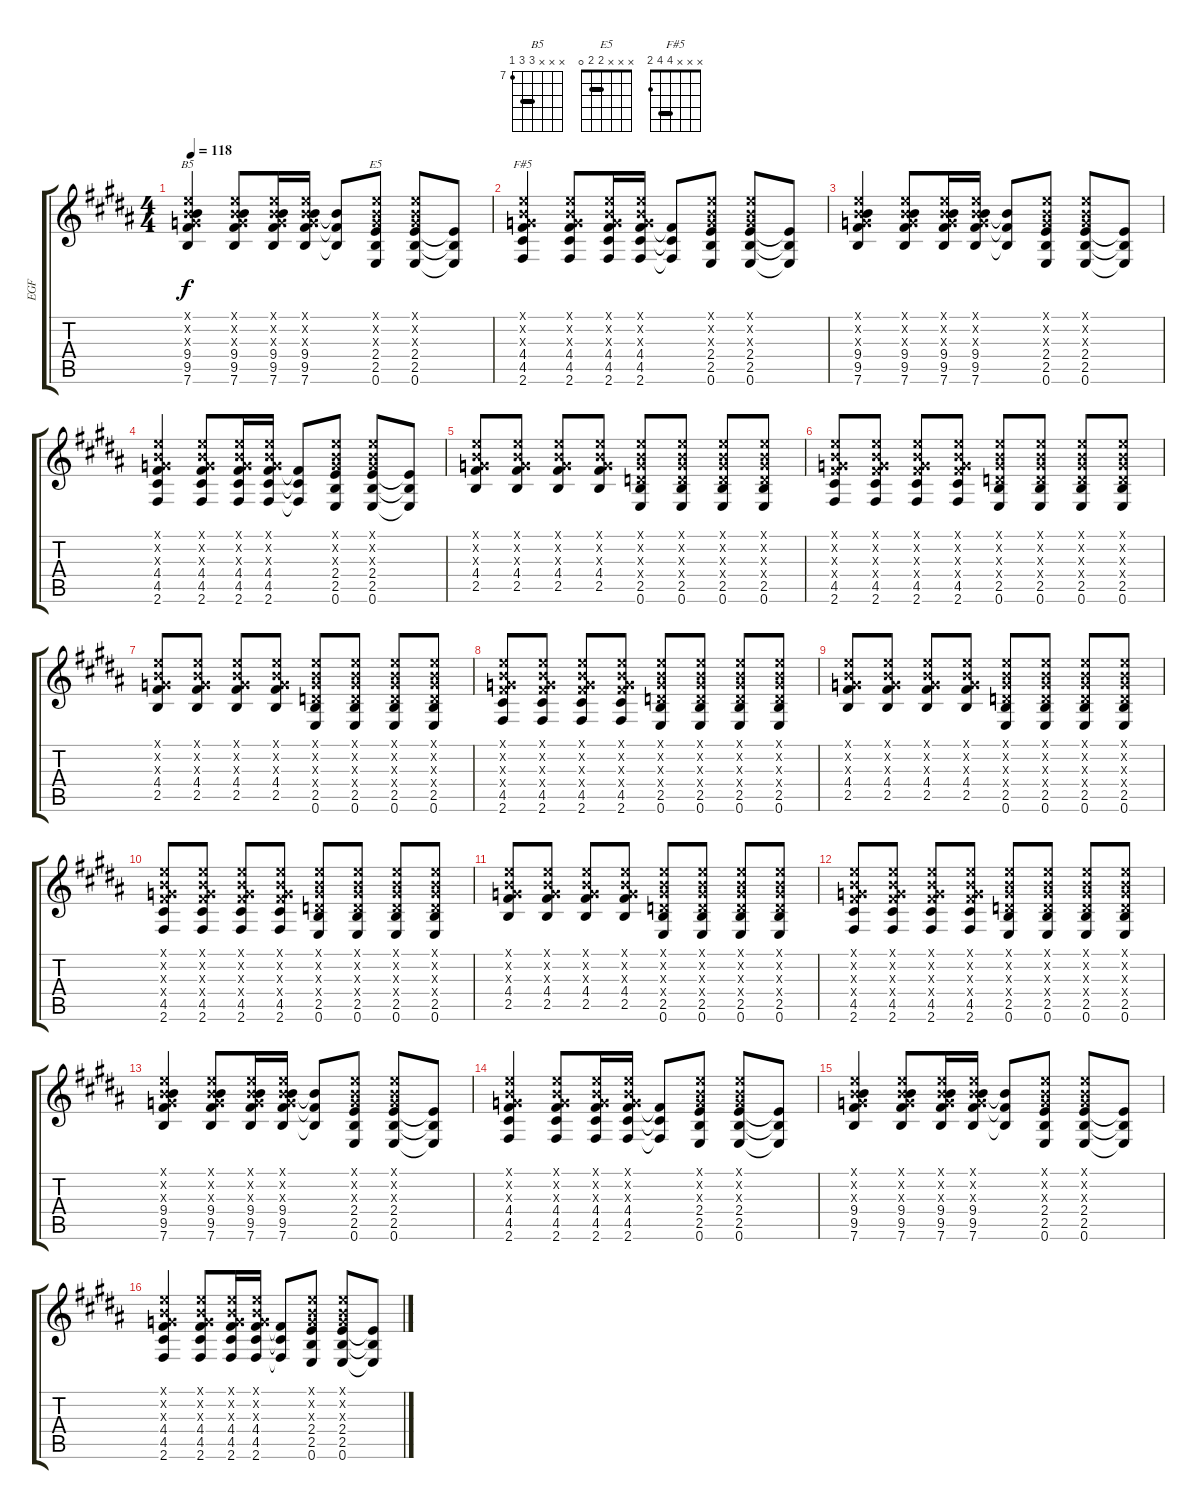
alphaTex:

\track ("EGF" "EGF") {instrument distortionguitar}
\staff {score tabs}
\tuning (E4 B3 G3 D3 A2 E2) {hide}
\chord ("B5" x x x 9 9 7) {firstfret 7 barre 9}
\chord ("E5" x x x 2 2 0) {barre 2}
\chord ("F#5" x x x 4 4 2) {barre 4}
\ts (4 4)
\tempo 118
\clef g2
\ks b
(0.1{x} 0.2{x} 0.3{x} 9.4 9.5 7.6).4{ch "B5" dy f} (0.1{x} 0.2{x} 0.3{x} 9.4 9.5 7.6).8 (0.1{x} 0.2{x} 0.3{x} 9.4 9.5 7.6).16 (0.1{x} 0.2{x} 0.3{x} 9.4 9.5 7.6).16 (9.4{t} 9.5{t} 7.6{t}).8 (0.1{x} 0.2{x} 0.3{x} 2.4 2.5 0.6).8{ch "E5"} (0.1{x} 0.2{x} 0.3{x} 2.4 2.5 0.6).8 (2.4{t} 2.5{t} 0.6{t}).8 |
(0.1{x} 0.2{x} 0.3{x} 4.4 4.5 2.6).4{ch "F#5"} (0.1{x} 0.2{x} 0.3{x} 4.4 4.5 2.6).8 (0.1{x} 0.2{x} 0.3{x} 4.4 4.5 2.6).16 (0.1{x} 0.2{x} 0.3{x} 4.4 4.5 2.6).16 (4.4{t} 4.5{t} 2.6{t}).8 (0.1{x} 0.2{x} 0.3{x} 2.4 2.5 0.6).8 (0.1{x} 0.2{x} 0.3{x} 2.4 2.5 0.6).8 (2.4{t} 2.5{t} 0.6{t}).8 |
(0.1{x} 0.2{x} 0.3{x} 9.4 9.5 7.6).4 (0.1{x} 0.2{x} 0.3{x} 9.4 9.5 7.6).8 (0.1{x} 0.2{x} 0.3{x} 9.4 9.5 7.6).16 (0.1{x} 0.2{x} 0.3{x} 9.4 9.5 7.6).16 (9.4{t} 9.5{t} 7.6{t}).8 (0.1{x} 0.2{x} 0.3{x} 2.4 2.5 0.6).8 (0.1{x} 0.2{x} 0.3{x} 2.4 2.5 0.6).8 (2.4{t} 2.5{t} 0.6{t}).8 |
(0.1{x} 0.2{x} 0.3{x} 4.4 4.5 2.6).4 (0.1{x} 0.2{x} 0.3{x} 4.4 4.5 2.6).8 (0.1{x} 0.2{x} 0.3{x} 4.4 4.5 2.6).16 (0.1{x} 0.2{x} 0.3{x} 4.4 4.5 2.6).16 (4.4{t} 4.5{t} 2.6{t}).8 (0.1{x} 0.2{x} 0.3{x} 2.4 2.5 0.6).8 (0.1{x} 0.2{x} 0.3{x} 2.4 2.5 0.6).8 (2.4{t} 2.5{t} 0.6{t}).8 |
(0.1{x} 0.2{x} 0.3{x} 4.4 2.5).8 (0.1{x} 0.2{x} 0.3{x} 4.4 2.5).8 (0.1{x} 0.2{x} 0.3{x} 4.4 2.5).8 (0.1{x} 0.2{x} 0.3{x} 4.4 2.5).8 (0.1{x} 0.2{x} 0.3{x} 0.4{x} 2.5 0.6).8 (0.1{x} 0.2{x} 0.3{x} 0.4{x} 2.5 0.6).8 (0.1{x} 0.2{x} 0.3{x} 0.4{x} 2.5 0.6).8 (0.1{x} 0.2{x} 0.3{x} 0.4{x} 2.5 0.6).8 |
(0.1{x} 0.2{x} 0.3{x} 4.4{x} 4.5 2.6).8 (0.1{x} 0.2{x} 0.3{x} 4.4{x} 4.5 2.6).8 (0.1{x} 0.2{x} 0.3{x} 4.4{x} 4.5 2.6).8 (0.1{x} 0.2{x} 0.3{x} 4.4{x} 4.5 2.6).8 (0.1{x} 0.2{x} 0.3{x} 0.4{x} 2.5 0.6).8 (0.1{x} 0.2{x} 0.3{x} 0.4{x} 2.5 0.6).8 (0.1{x} 0.2{x} 0.3{x} 0.4{x} 2.5 0.6).8 (0.1{x} 0.2{x} 0.3{x} 0.4{x} 2.5 0.6).8 |
(0.1{x} 0.2{x} 0.3{x} 4.4 2.5).8 (0.1{x} 0.2{x} 0.3{x} 4.4 2.5).8 (0.1{x} 0.2{x} 0.3{x} 4.4 2.5).8 (0.1{x} 0.2{x} 0.3{x} 4.4 2.5).8 (0.1{x} 0.2{x} 0.3{x} 0.4{x} 2.5 0.6).8 (0.1{x} 0.2{x} 0.3{x} 0.4{x} 2.5 0.6).8 (0.1{x} 0.2{x} 0.3{x} 0.4{x} 2.5 0.6).8 (0.1{x} 0.2{x} 0.3{x} 0.4{x} 2.5 0.6).8 |
(0.1{x} 0.2{x} 0.3{x} 4.4{x} 4.5 2.6).8 (0.1{x} 0.2{x} 0.3{x} 4.4{x} 4.5 2.6).8 (0.1{x} 0.2{x} 0.3{x} 4.4{x} 4.5 2.6).8 (0.1{x} 0.2{x} 0.3{x} 4.4{x} 4.5 2.6).8 (0.1{x} 0.2{x} 0.3{x} 0.4{x} 2.5 0.6).8 (0.1{x} 0.2{x} 0.3{x} 0.4{x} 2.5 0.6).8 (0.1{x} 0.2{x} 0.3{x} 0.4{x} 2.5 0.6).8 (0.1{x} 0.2{x} 0.3{x} 0.4{x} 2.5 0.6).8 |
(0.1{x} 0.2{x} 0.3{x} 4.4 2.5).8 (0.1{x} 0.2{x} 0.3{x} 4.4 2.5).8 (0.1{x} 0.2{x} 0.3{x} 4.4 2.5).8 (0.1{x} 0.2{x} 0.3{x} 4.4 2.5).8 (0.1{x} 0.2{x} 0.3{x} 0.4{x} 2.5 0.6).8 (0.1{x} 0.2{x} 0.3{x} 0.4{x} 2.5 0.6).8 (0.1{x} 0.2{x} 0.3{x} 0.4{x} 2.5 0.6).8 (0.1{x} 0.2{x} 0.3{x} 0.4{x} 2.5 0.6).8 |
(0.1{x} 0.2{x} 0.3{x} 4.4{x} 4.5 2.6).8 (0.1{x} 0.2{x} 0.3{x} 4.4{x} 4.5 2.6).8 (0.1{x} 0.2{x} 0.3{x} 4.4{x} 4.5 2.6).8 (0.1{x} 0.2{x} 0.3{x} 4.4{x} 4.5 2.6).8 (0.1{x} 0.2{x} 0.3{x} 0.4{x} 2.5 0.6).8 (0.1{x} 0.2{x} 0.3{x} 0.4{x} 2.5 0.6).8 (0.1{x} 0.2{x} 0.3{x} 0.4{x} 2.5 0.6).8 (0.1{x} 0.2{x} 0.3{x} 0.4{x} 2.5 0.6).8 |
(0.1{x} 0.2{x} 0.3{x} 4.4 2.5).8 (0.1{x} 0.2{x} 0.3{x} 4.4 2.5).8 (0.1{x} 0.2{x} 0.3{x} 4.4 2.5).8 (0.1{x} 0.2{x} 0.3{x} 4.4 2.5).8 (0.1{x} 0.2{x} 0.3{x} 0.4{x} 2.5 0.6).8 (0.1{x} 0.2{x} 0.3{x} 0.4{x} 2.5 0.6).8 (0.1{x} 0.2{x} 0.3{x} 0.4{x} 2.5 0.6).8 (0.1{x} 0.2{x} 0.3{x} 0.4{x} 2.5 0.6).8 |
(0.1{x} 0.2{x} 0.3{x} 4.4{x} 4.5 2.6).8 (0.1{x} 0.2{x} 0.3{x} 4.4{x} 4.5 2.6).8 (0.1{x} 0.2{x} 0.3{x} 4.4{x} 4.5 2.6).8 (0.1{x} 0.2{x} 0.3{x} 4.4{x} 4.5 2.6).8 (0.1{x} 0.2{x} 0.3{x} 0.4{x} 2.5 0.6).8 (0.1{x} 0.2{x} 0.3{x} 0.4{x} 2.5 0.6).8 (0.1{x} 0.2{x} 0.3{x} 0.4{x} 2.5 0.6).8 (0.1{x} 0.2{x} 0.3{x} 0.4{x} 2.5 0.6).8 |
(0.1{x} 0.2{x} 0.3{x} 9.4 9.5 7.6).4 (0.1{x} 0.2{x} 0.3{x} 9.4 9.5 7.6).8 (0.1{x} 0.2{x} 0.3{x} 9.4 9.5 7.6).16 (0.1{x} 0.2{x} 0.3{x} 9.4 9.5 7.6).16 (9.4{t} 9.5{t} 7.6{t}).8 (0.1{x} 0.2{x} 0.3{x} 2.4 2.5 0.6).8 (0.1{x} 0.2{x} 0.3{x} 2.4 2.5 0.6).8 (2.4{t} 2.5{t} 0.6{t}).8 |
(0.1{x} 0.2{x} 0.3{x} 4.4 4.5 2.6).4 (0.1{x} 0.2{x} 0.3{x} 4.4 4.5 2.6).8 (0.1{x} 0.2{x} 0.3{x} 4.4 4.5 2.6).16 (0.1{x} 0.2{x} 0.3{x} 4.4 4.5 2.6).16 (4.4{t} 4.5{t} 2.6{t}).8 (0.1{x} 0.2{x} 0.3{x} 2.4 2.5 0.6).8 (0.1{x} 0.2{x} 0.3{x} 2.4 2.5 0.6).8 (2.4{t} 2.5{t} 0.6{t}).8 |
(0.1{x} 0.2{x} 0.3{x} 9.4 9.5 7.6).4 (0.1{x} 0.2{x} 0.3{x} 9.4 9.5 7.6).8 (0.1{x} 0.2{x} 0.3{x} 9.4 9.5 7.6).16 (0.1{x} 0.2{x} 0.3{x} 9.4 9.5 7.6).16 (9.4{t} 9.5{t} 7.6{t}).8 (0.1{x} 0.2{x} 0.3{x} 2.4 2.5 0.6).8 (0.1{x} 0.2{x} 0.3{x} 2.4 2.5 0.6).8 (2.4{t} 2.5{t} 0.6{t}).8 |
(0.1{x} 0.2{x} 0.3{x} 4.4 4.5 2.6).4 (0.1{x} 0.2{x} 0.3{x} 4.4 4.5 2.6).8 (0.1{x} 0.2{x} 0.3{x} 4.4 4.5 2.6).16 (0.1{x} 0.2{x} 0.3{x} 4.4 4.5 2.6).16 (4.4{t} 4.5{t} 2.6{t}).8 (0.1{x} 0.2{x} 0.3{x} 2.4 2.5 0.6).8 (0.1{x} 0.2{x} 0.3{x} 2.4 2.5 0.6).8 (2.4{t} 2.5{t} 0.6{t}).8
